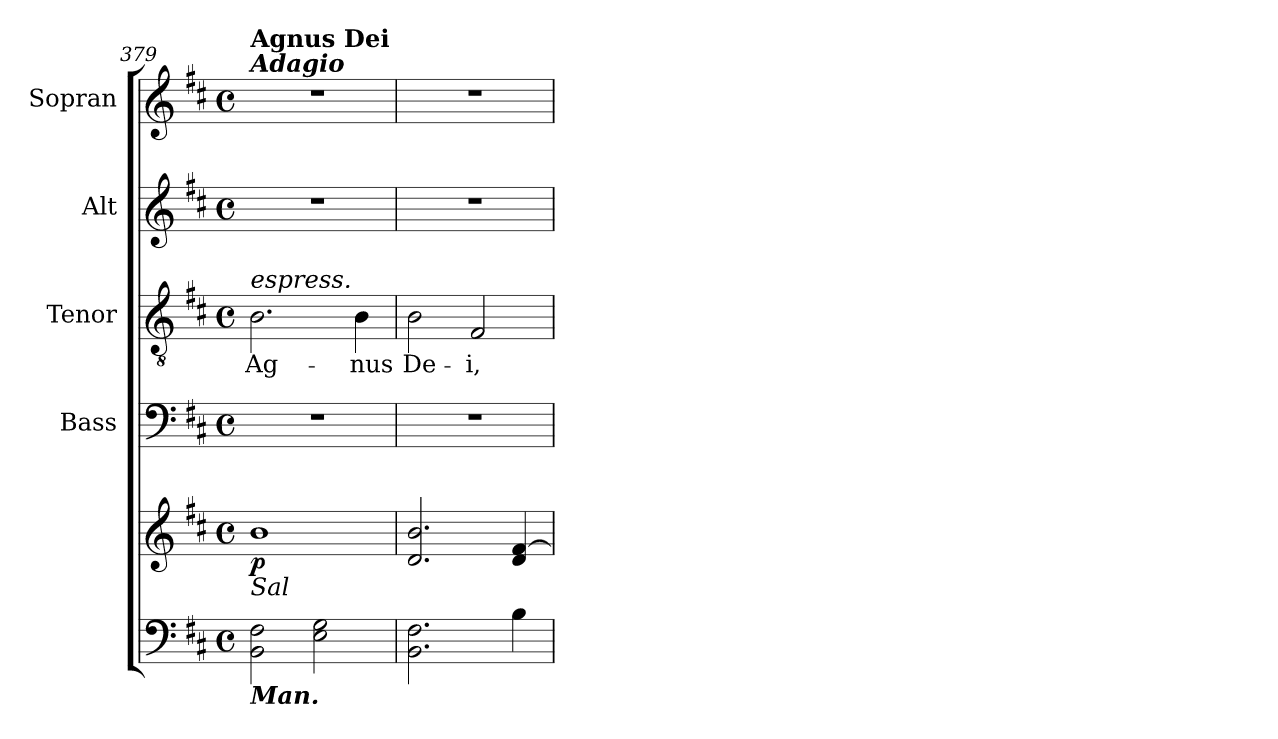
**kern	**kern	**dynam	**kern	**kern	**text	**kern	**kern
*part5	*part5	*part5	*part4	*part3	*part3	*part2	*part1
*staff6	*staff5	*staff5/6	*staff4	*staff3	*staff3	*staff2	*staff1
*	*	*	*I"Bass	*I"Tenor	*	*I"Alt	*I"Sopran
*	*	*	*I'B.	*I'T.	*	*I'A.	*I'S.
!!LO:PB:g=z
*clefF4	*clefG2	*	*clefF4	*clefGv2	*	*clefG2	*clefG2
*k[f#c#]	*k[f#c#]	*	*k[f#c#]	*k[f#c#]	*	*k[f#c#]	*k[f#c#]
*D:	*D:	*	*D:	*D:	*	*D:	*D:
*M4/4	*M4/4	*	*M4/4	*M4/4	*	*M4/4	*M4/4
*met(c)	*met(c)	*	*met(c)	*met(c)	*	*met(c)	*met(c)
=379	=379	=379	=379	=379	=379	=379	=379
!	!	!	!	!	!	!	!LO:TX:a:Bi:t=Adagio
!	!	!	!	!	!	!	!LO:TX:a:B:t=Agnus Dei
!	!	!	!	!LO:TX:a:i:t=espress.	!	!	!
!	!LO:TX:b:i:t=Sal	!	!	!	!	!	!
!LO:TX:b:Bi:t=Man.	!	!	!	!	!	!	!
!	!	!LO:DY:b	!	!	!LO:LY:b	!	!
2BB\ 2F#\	1b	p	1r	2.B\	Ag-	1r	1r
2E\ 2G\	.	.	.	.	.	.	.
!	!	!	!	!	!LO:LY:b	!	!
.	.	.	.	4B\	-nus	.	.
=380	=380	=380	=380	=380	=380	=380	=380
!	!	!	!	!	!LO:LY:b	!	!
2.BB\ 2.F#\	2.d/ 2.b/	.	1r	2B\	De-	1r	1r
!	!	!	!	!	!LO:LY:b	!	!
.	.	.	.	2F#/	-i,	.	.
4B\	4d/ [>4f#/	.	.	.	.	.	.
=	=	=	=	=	=	=	=
*-	*-	*-	*-	*-	*-	*-	*-
